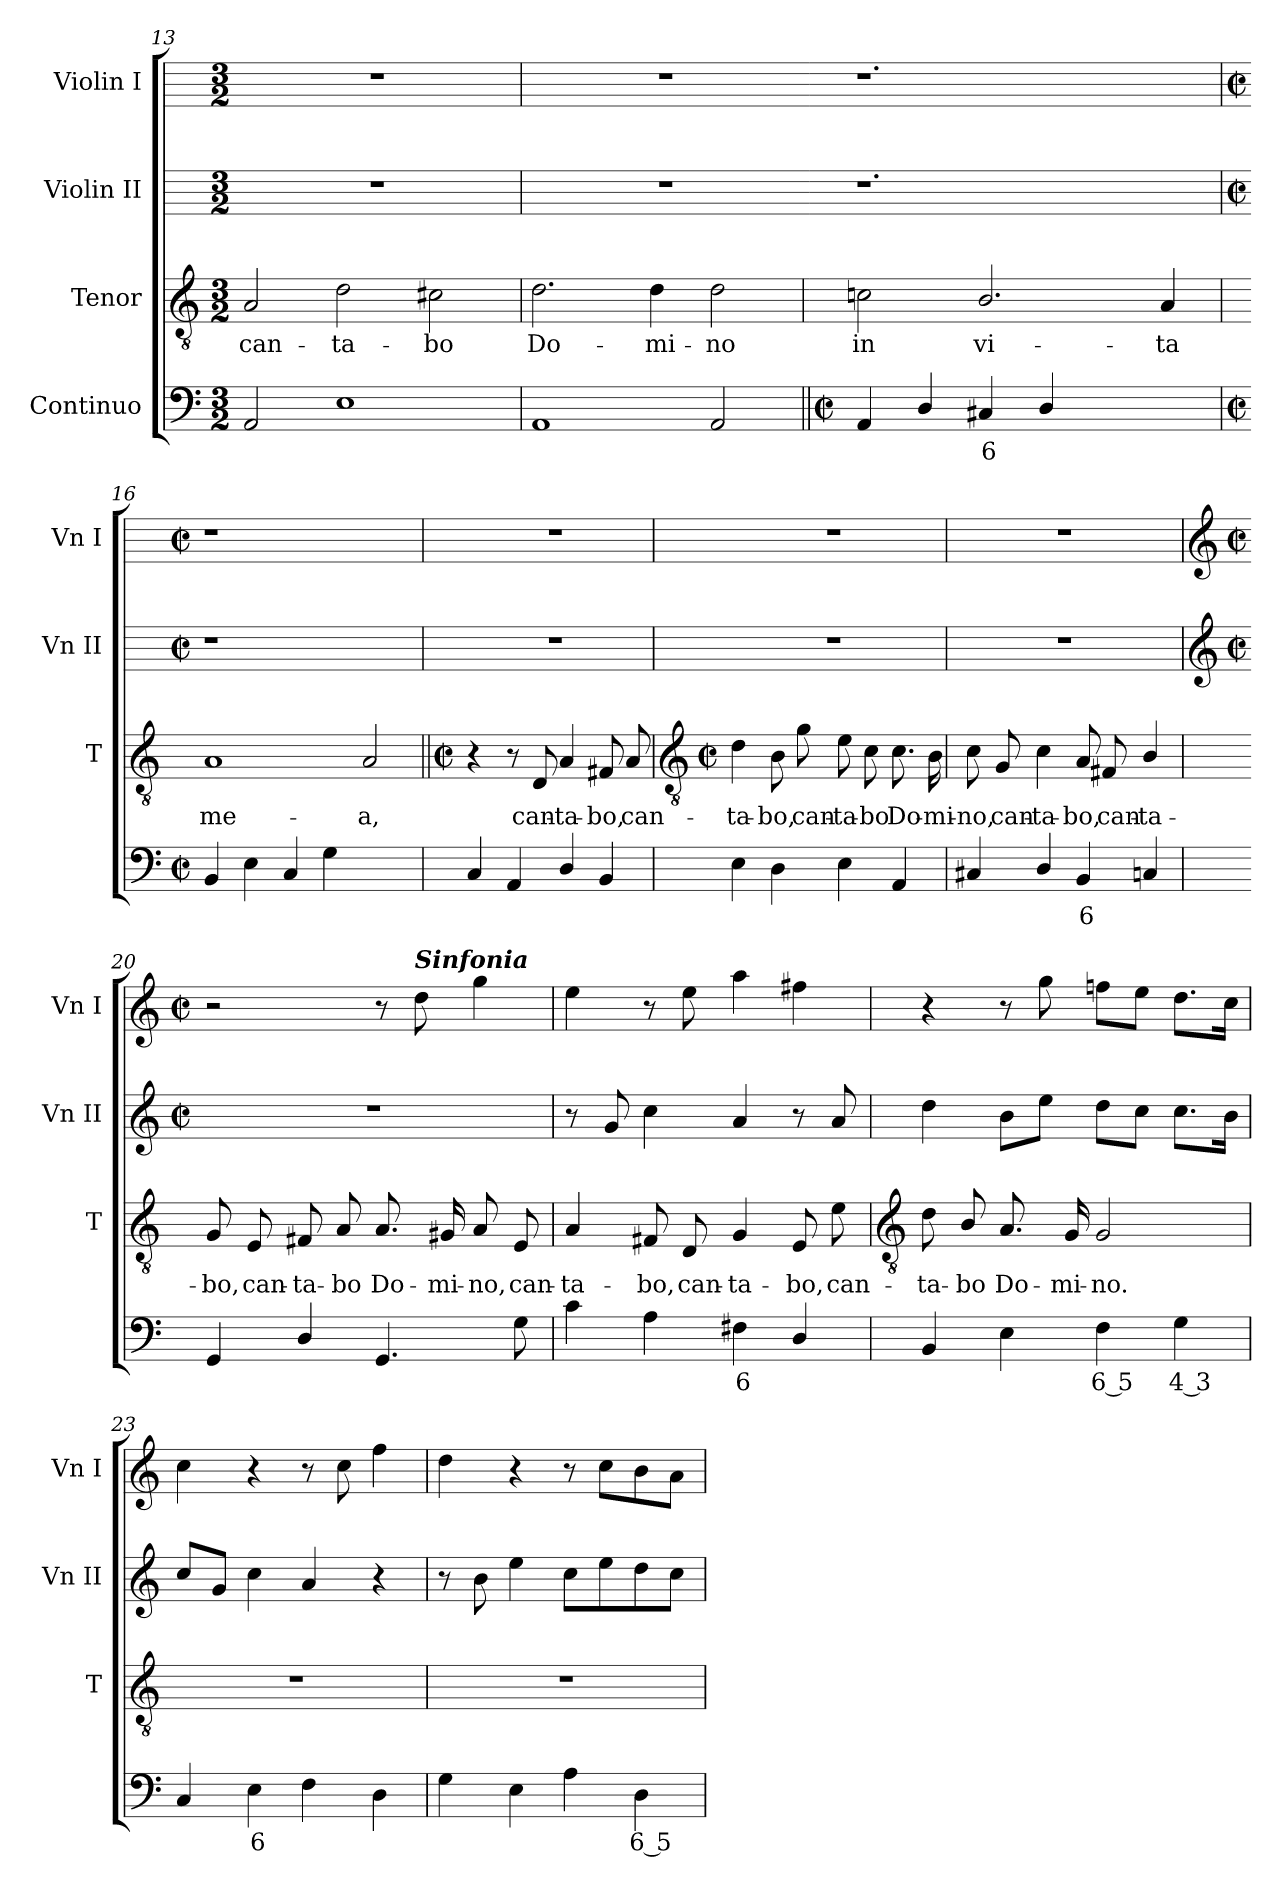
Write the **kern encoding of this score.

**kern	**text	**kern	**text	**kern	**kern
*part4	*part4	*part3	*part3	*part2	*part1
*staff4	*staff4	*staff3	*staff3	*staff2	*staff1
*I"Continuo	*	*I"Tenor	*	*I"Violin II	*I"Violin I
*	*	*I'T	*	*I'Vn II	*I'Vn I
*clefF4	*	*clefGv2	*	*	*
*k[]	*	*k[]	*	*	*
*C:	*	*C:	*	*	*
*M3/2	*	*M3/2	*	*M3/2	*M3/2
=13	=13	=13	=13	=13	=13
!	!	!	!LO:LY:b	!	!
2AA	.	2A	can-	1.r	1.r
!	!	!	!LO:LY:b	!	!
1E	.	2d	-ta-	.	.
!	!	!	!LO:LY:b	!	!
.	.	2c#X	-bo	.	.
=14	=14	=14	=14	=14	=14
!	!	!	!LO:LY:b	!	!
1AA	.	2.d	Do-	1.r	1.r
!	!	!	!LO:LY:b	!	!
.	.	4d	-mi-	.	.
!	!	!	!LO:LY:b	!	!
2AA	.	2d	-no	.	.
=15||	=15||	=15	=15||	=15||	=15||
*M2/2	*	*	*	*	*
*met(c|)	*	*	*	*	*
!	!	!	!LO:LY:b	!	!
4AA	.	2cn	in	1.r	1.r
4D/	.	.	.	.	.
!	!LO:LY:b	!	!LO:LY:b	!	!
4C#X	6	2.B/	vi-	.	.
4D/	.	.	.	.	.
2ryy	.	.	.	.	.
!	!	!	!LO:LY:b	!	!
.	.	4A	-ta	.	.
!!LO:LB:g=z
=16	=16	=16	=16	=16	=16
*M2/2	*	*	*	*M2/2	*M2/2
*met(c|)	*	*	*	*met(c|)	*met(c|)
!	!	!	!LO:LY:b	!	!
4BB	.	1A	me-	1r	1r
4E	.	.	.	.	.
4C	.	.	.	.	.
4G	.	.	.	.	.
!	!	!	!LO:LY:b	!	!
2ryy	.	2A	-a,	2ryy	2ryy
=17	=17	=17||	=17	=17	=17
*	*	*M2/2	*	*	*
*	*	*met(c|)	*	*	*
4C	.	4r	.	1r	1r
4AA	.	8r	.	.	.
!	!	!	!LO:LY:b	!	!
.	.	8D	can-	.	.
!	!	!	!LO:LY:b	!	!
4D/	.	4A	-ta-	.	.
!	!	!	!LO:LY:b	!	!
4BB	.	8F#X	-bo,	.	.
!	!	!	!LO:LY:b	!	!
.	.	8A	can-	.	.
!!LO:LB:g=z
=18	=18	=18	=18	=18	=18
*	*	*clefGv2	*	*	*
*	*	*M2/2	*	*	*
*	*	*met(c|)	*	*	*
!	!	!	!LO:LY:b	!	!
4E	.	4d	-ta-	1r	1r
!	!	!	!LO:LY:b	!	!
4D	.	8B	-bo,	.	.
!	!	!	!LO:LY:b	!	!
.	.	8g	can-	.	.
!	!	!	!LO:LY:b	!	!
4E	.	8e	-ta-	.	.
!	!	!	!LO:LY:b	!	!
.	.	8c	-bo	.	.
!	!	!	!LO:LY:b	!	!
4AA	.	8.c	Do-	.	.
!	!	!	!LO:LY:b	!	!
.	.	16B	-mi-	.	.
=19	=19	=19	=19	=19	=19
!	!	!	!LO:LY:b	!	!
4C#X	.	8c	-no,	1r	1r
!	!	!	!LO:LY:b	!	!
.	.	8G	can-	.	.
!	!	!	!LO:LY:b	!	!
4D/	.	4c	-ta-	.	.
!	!LO:LY:b	!	!LO:LY:b	!	!
4BB	6	8A	-bo,	.	.
!	!	!	!LO:LY:b	!	!
.	.	8F#X	can-	.	.
!	!	!	!LO:LY:b	!	!
4Cn	.	4B/	-ta-	.	.
!!LO:LB:g=z
=20	=20	=20	=20	=20	=20
*	*	*	*	*clefG2	*clefG2
*	*	*	*	*k[]	*k[]
*	*	*	*	*C:	*C:
*	*	*	*	*M2/2	*M2/2
*	*	*	*	*met(c|)	*met(c|)
!	!	!	!LO:LY:b	!	!
4GG	.	8G	-bo,	1r	2r
!	!	!	!LO:LY:b	!	!
.	.	8E	can-	.	.
!	!	!	!LO:LY:b	!	!
4D/	.	8F#X	-ta-	.	.
!	!	!	!LO:LY:b	!	!
.	.	8A	-bo	.	.
!	!	!	!LO:LY:b	!	!
4.GG	.	8.A	Do-	.	8r
!	!	!	!	!	!LO:TX:a:Bi:t=Sinfonia
.	.	.	.	.	8dd
!	!	!	!LO:LY:b	!	!
.	.	16G#X	-mi-	.	.
!	!	!	!LO:LY:b	!	!
.	.	8A	-no,	.	4gg
!	!	!	!LO:LY:b	!	!
8G	.	8E	can-	.	.
=21	=21	=21	=21	=21	=21
!	!	!	!LO:LY:b	!	!
4c	.	4A	-ta-	8r	4ee
.	.	.	.	8g	.
!	!	!	!LO:LY:b	!	!
4A	.	8F#X	-bo,	4cc	8r
!	!	!	!LO:LY:b	!	!
.	.	8D	can-	.	8ee
!	!LO:LY:b	!	!LO:LY:b	!	!
4F#X	6	4G	-ta-	4a	4aa
!	!	!	!LO:LY:b	!	!
4D/	.	8E	-bo,	8r	4ff#X
!	!	!	!LO:LY:b	!	!
.	.	8e	can-	8a	.
!!LO:LB:g=z
=22	=22	=22	=22	=22	=22
*	*	*clefGv2	*	*	*
!	!	!	!LO:LY:b	!	!
4BB	.	8d	-ta-	4dd	4r
!	!	!	!LO:LY:b	!	!
.	.	8B/	-bo	.	.
!	!	!	!LO:LY:b	!	!
4E	.	8.A	Do-	8bL	8r
.	.	.	.	8eeJ	8gg
!	!	!	!LO:LY:b	!	!
.	.	16G	-mi-	.	.
!	!LO:LY:b	!	!LO:LY:b	!	!
4F	6 5	2G	-no.	8ddL	8ffnL
.	.	.	.	8ccJ	8eeJ
!	!LO:LY:b	!	!	!	!
4G	4 3	.	.	8.ccL	8.ddL
.	.	.	.	16bJ	16ccJ
=23	=23	=23	=23	=23	=23
4C	.	1r	.	8ccL	4cc
.	.	.	.	8gJ	.
!	!LO:LY:b	!	!	!	!
4E	6	.	.	4cc	4r
4F	.	.	.	4a	8r
.	.	.	.	.	8cc
4D	.	.	.	4r	4ff
=24	=24	=24	=24	=24	=24
4G	.	1r	.	8r	4dd
.	.	.	.	8b	.
4E	.	.	.	4ee	4r
4A	.	.	.	8ccL	8r
.	.	.	.	8ee	8ccL
!	!LO:LY:b	!	!	!	!
4D	6 5	.	.	8dd	8b
.	.	.	.	8ccJ	8aJ
=	=	=	=	=	=
*-	*-	*-	*-	*-	*-
